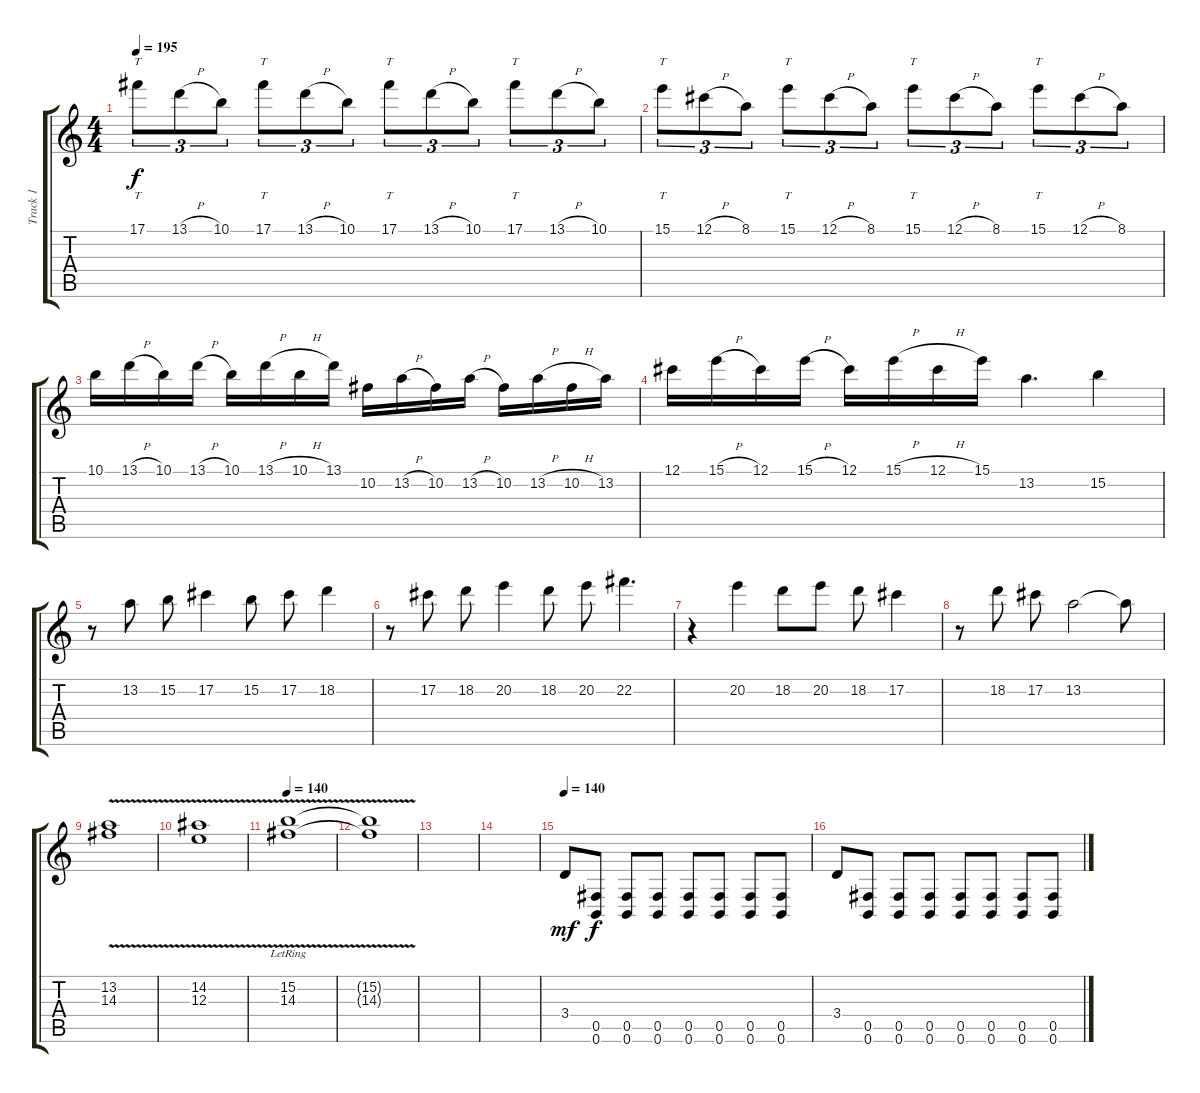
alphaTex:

\track ("Track 1" "Track 1") {instrument distortionguitar}
\staff {score tabs}
\tuning (Db4 Ab3 E3 B2 Gb2 B1) {hide}
\ts (4 4)
\tempo 195
\clef g2
\ks c
17.1.8{tt tu (3 2) dy f} 13.1{h}.8{tu (3 2)} 10.1.8{tu (3 2)} 17.1.8{tt tu (3 2)} 13.1{h}.8{tu (3 2)} 10.1.8{tu (3 2)} 17.1.8{tt tu (3 2)} 13.1{h}.8{tu (3 2)} 10.1.8{tu (3 2)} 17.1.8{tt tu (3 2)} 13.1{h}.8{tu (3 2)} 10.1.8{tu (3 2)} |
15.1.8{tt tu (3 2)} 12.1{h}.8{tu (3 2)} 8.1.8{tu (3 2)} 15.1.8{tt tu (3 2)} 12.1{h}.8{tu (3 2)} 8.1.8{tu (3 2)} 15.1.8{tt tu (3 2)} 12.1{h}.8{tu (3 2)} 8.1.8{tu (3 2)} 15.1.8{tt tu (3 2)} 12.1{h}.8{tu (3 2)} 8.1.8{tu (3 2)} |
10.1.16 13.1{h}.16 10.1.16 13.1{h}.16 10.1.16 13.1{h}.16 10.1{h}.16 13.1.16 10.2.16 13.2{h}.16 10.2.16 13.2{h}.16 10.2.16 13.2{h}.16 10.2{h}.16 13.2.16 |
12.1.16 15.1{h}.16 12.1.16 15.1{h}.16 12.1.16 15.1{h}.16 12.1{h}.16 15.1.16 13.2.4{d} 15.2.4 |
r.8 13.2.8 15.2.8 17.2.4 15.2.8 17.2.8 18.2.4 |
r.8 17.2.8 18.2.8 20.2.4 18.2.8 20.2.8 22.2.4{d} |
r.4 20.2.4 18.2.8 20.2.8 18.2.8 17.2.4 |
r.8 18.2.8 17.2.8 13.2.2 13.2{t}.8 |
(13.2{v} 14.3).1 |
(14.2{v} 12.3).1 |
\tempo 140
(15.2{v lr} 14.3{v lr}).1 |
(15.2{t} 14.3{t}).1 |
|
|
\tempo 140
3.4.8{dy mf} (0.5 0.6).8{dy f} (0.5 0.6).8 (0.5 0.6).8 (0.5 0.6).8 (0.5 0.6).8 (0.5 0.6).8 (0.5 0.6).8 |
3.4.8 (0.5 0.6).8 (0.5 0.6).8 (0.5 0.6).8 (0.5 0.6).8 (0.5 0.6).8 (0.5 0.6).8 (0.5 0.6).8
